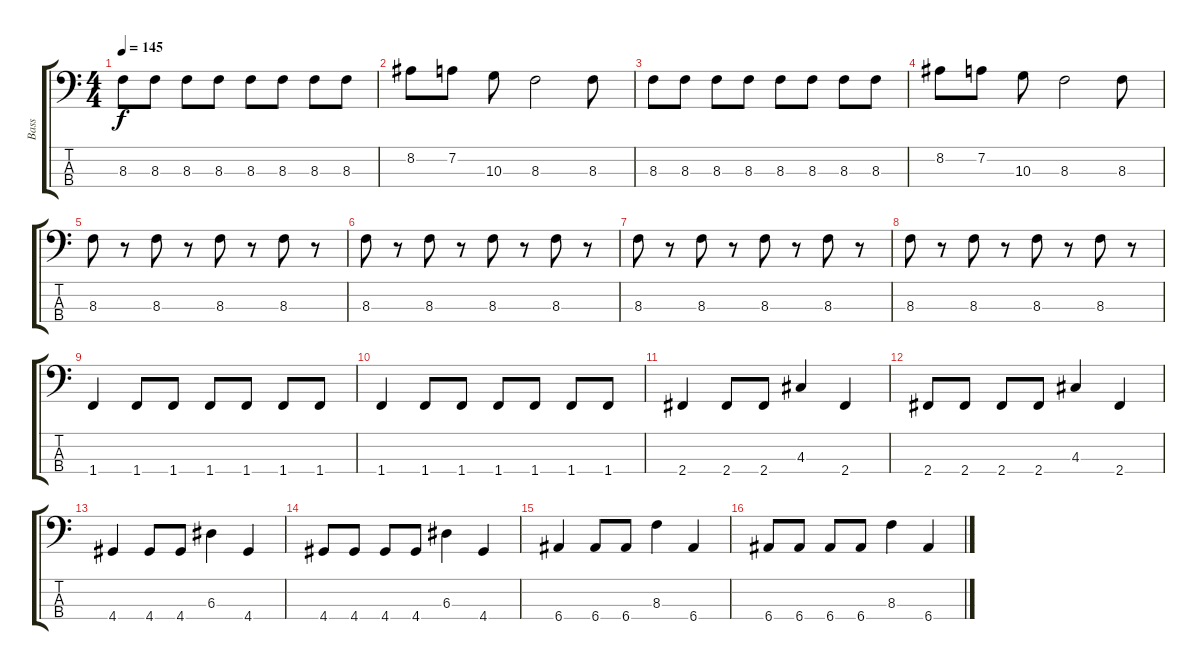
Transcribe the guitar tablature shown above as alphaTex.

\track ("Bass" "Bass") {instrument electricbassfinger}
\staff {score tabs}
\tuning (G2 D2 A1 E1) {hide}
\ts (4 4)
\tempo 145
\clef f4
\ks c
8.3.8{dy f} 8.3.8 8.3.8 8.3.8 8.3.8 8.3.8 8.3.8 8.3.8 |
8.2.8 7.2.8 10.3.8 8.3.2 8.3.8 |
8.3.8 8.3.8 8.3.8 8.3.8 8.3.8 8.3.8 8.3.8 8.3.8 |
8.2.8 7.2.8 10.3.8 8.3.2 8.3.8 |
8.3.8 r.8 8.3.8 r.8 8.3.8 r.8 8.3.8 r.8 |
8.3.8 r.8 8.3.8 r.8 8.3.8 r.8 8.3.8 r.8 |
8.3.8 r.8 8.3.8 r.8 8.3.8 r.8 8.3.8 r.8 |
8.3.8 r.8 8.3.8 r.8 8.3.8 r.8 8.3.8 r.8 |
1.4.4 1.4.8 1.4.8 1.4.8 1.4.8 1.4.8 1.4.8 |
1.4.4 1.4.8 1.4.8 1.4.8 1.4.8 1.4.8 1.4.8 |
2.4.4 2.4.8 2.4.8 4.3.4 2.4.4 |
2.4.8 2.4.8 2.4.8 2.4.8 4.3.4 2.4.4 |
4.4.4 4.4.8 4.4.8 6.3.4 4.4.4 |
4.4.8 4.4.8 4.4.8 4.4.8 6.3.4 4.4.4 |
6.4.4 6.4.8 6.4.8 8.3.4 6.4.4 |
6.4.8 6.4.8 6.4.8 6.4.8 8.3.4 6.4.4
